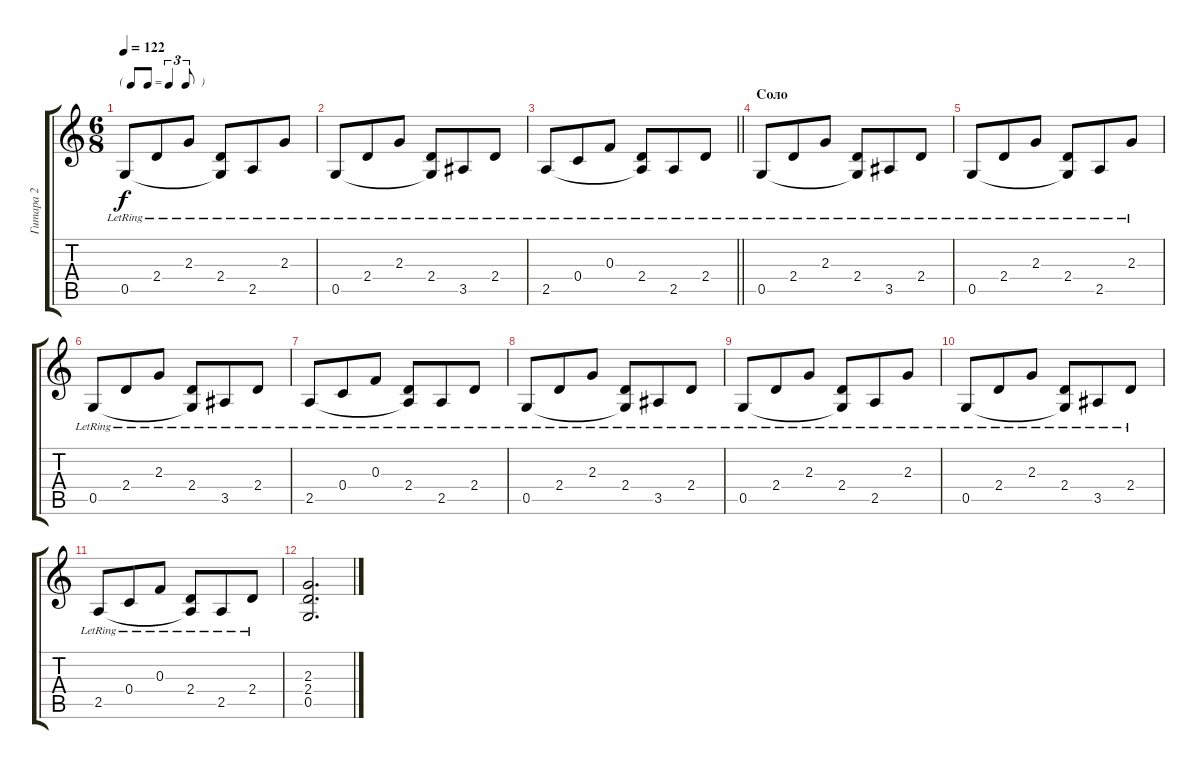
\track ("Гитара 2" "Гитара 2") {instrument overdrivenguitar}
\staff {score tabs}
\tuning (D4 A3 F3 C3 G2 D2) {hide}
\ts (6 8)
\tf triplet8th
\tempo 122
\clef g2
\ks c
0.5{lr}.8{dy f} 2.4{lr}.8 2.3{lr}.8 (2.4{lr} 0.5{t}).8 2.5{lr}.8 2.3{lr}.8 |
0.5{lr}.8 2.4{lr}.8 2.3{lr}.8 (2.4{lr} 0.5{t}).8 3.5{lr}.8 2.4{lr}.8 |
\barLineRight lightlight
2.5{lr}.8 0.4{lr}.8 0.3{lr}.8 (2.4{lr} 2.5{t}).8 2.5{lr}.8 2.4{lr}.8 |
\section ("" "Соло")
0.5{lr}.8{instrument distortionguitar} 2.4{lr}.8 2.3{lr}.8 (2.4{lr} 0.5{t}).8 3.5{lr}.8 2.4{lr}.8 |
0.5{lr}.8 2.4{lr}.8 2.3{lr}.8 (2.4{lr} 0.5{t}).8 2.5{lr}.8 2.3{lr}.8 |
0.5{lr}.8 2.4{lr}.8 2.3{lr}.8 (2.4{lr} 0.5{t}).8 3.5{lr}.8 2.4{lr}.8 |
2.5{lr}.8 0.4{lr}.8 0.3{lr}.8 (2.4{lr} 2.5{t}).8 2.5{lr}.8 2.4{lr}.8 |
0.5{lr}.8 2.4{lr}.8 2.3{lr}.8 (2.4{lr} 0.5{t}).8 3.5{lr}.8 2.4{lr}.8 |
0.5{lr}.8 2.4{lr}.8 2.3{lr}.8 (2.4{lr} 0.5{t}).8 2.5{lr}.8 2.3{lr}.8 |
0.5{lr}.8 2.4{lr}.8 2.3{lr}.8 (2.4{lr} 0.5{t}).8 3.5{lr}.8 2.4{lr}.8 |
2.5{lr}.8 0.4{lr}.8 0.3{lr}.8 (2.4{lr} 2.5{t}).8 2.5{lr}.8 2.4{lr}.8 |
(2.3 2.4 0.5).2{d}
